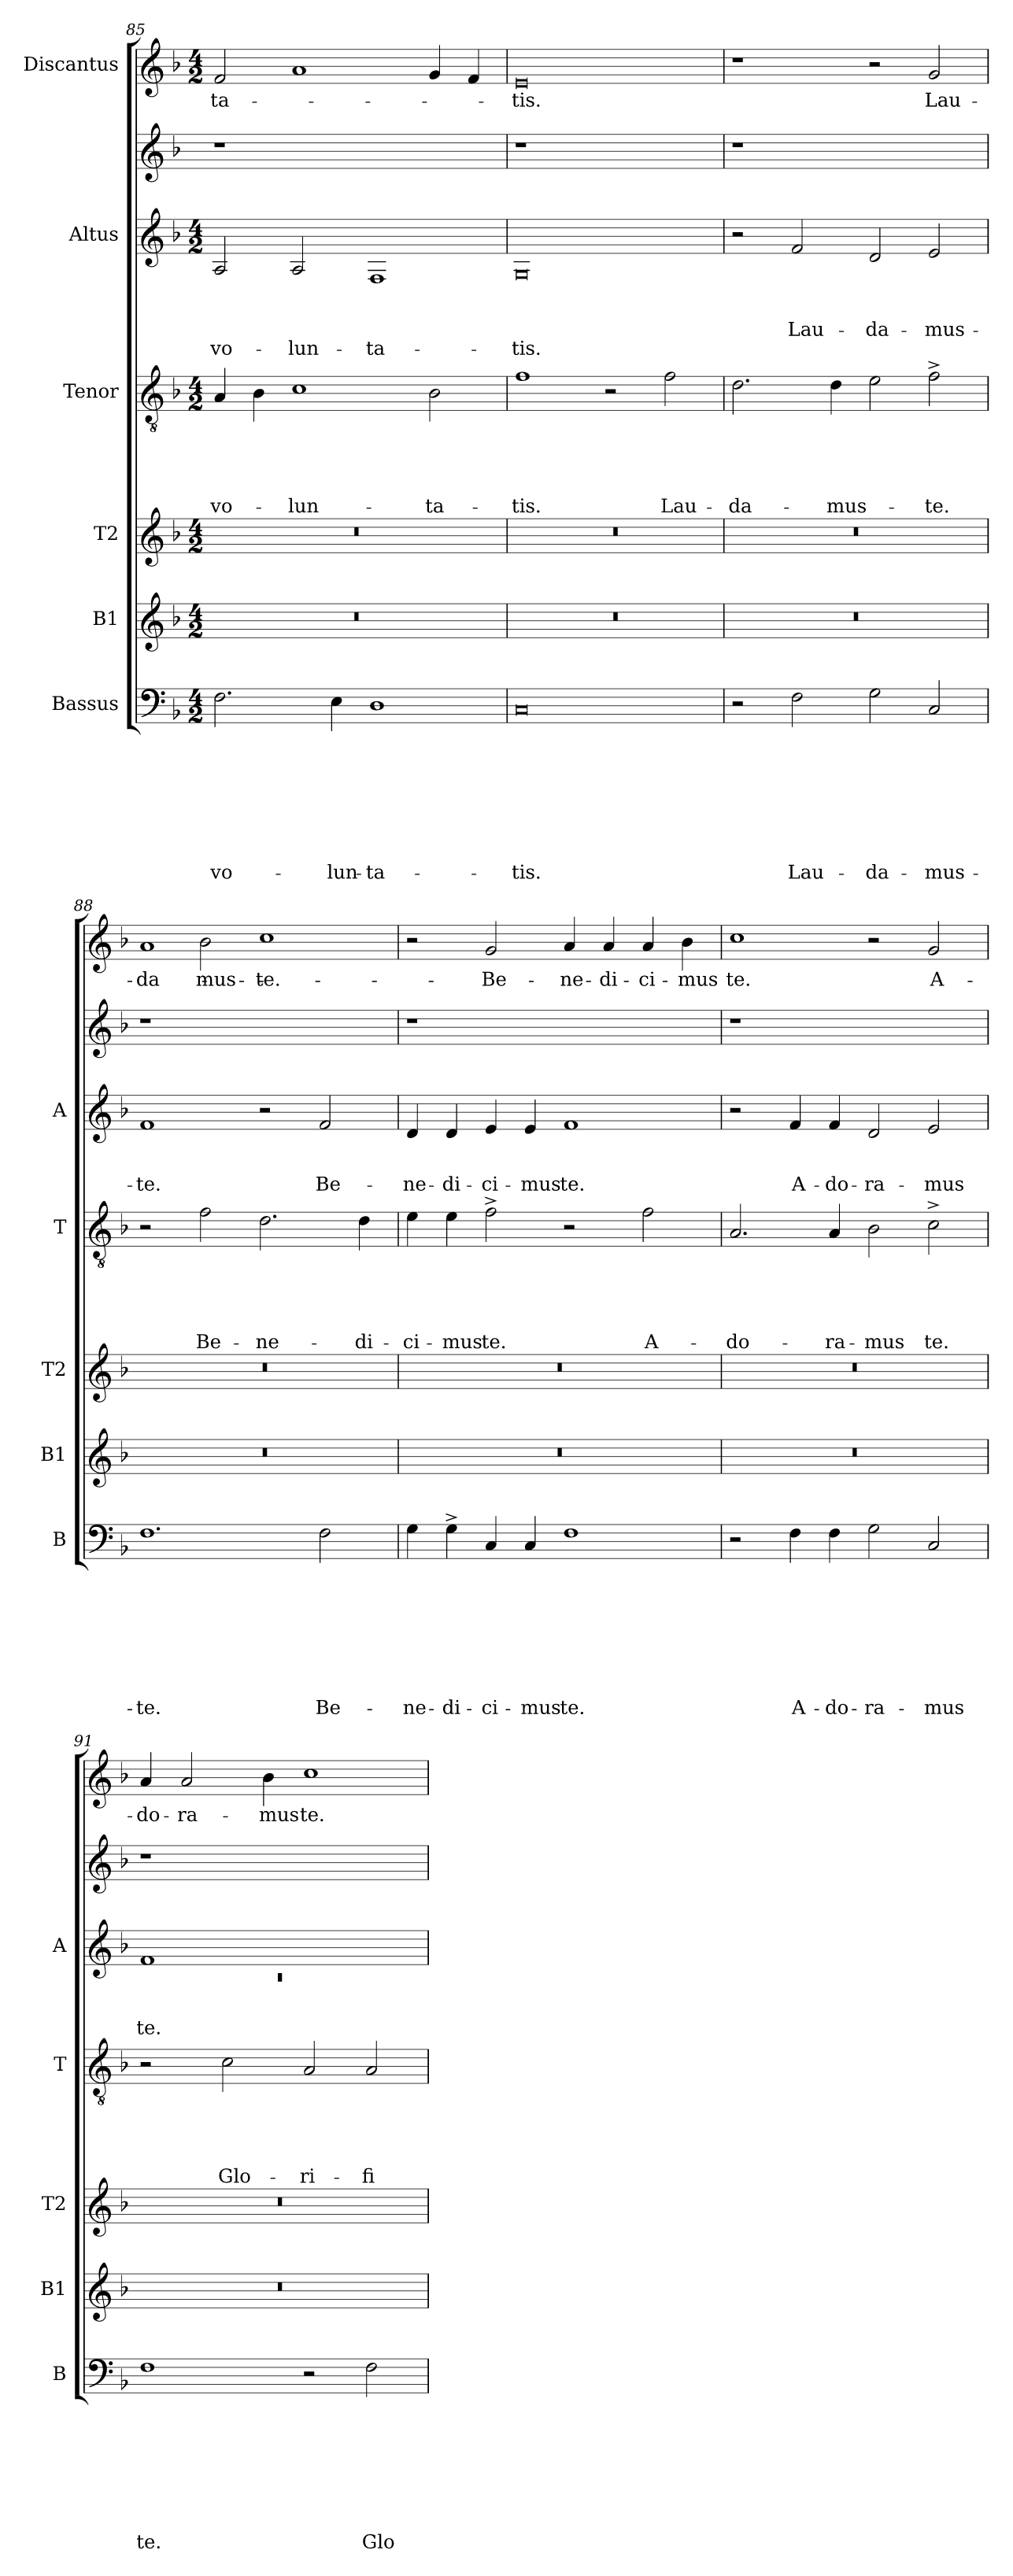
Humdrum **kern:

**kern	**text	**text	**text	**text	**text	**text	**text	**text	**kern	**kern	**kern	**text	**text	**text	**text	**text	**kern	**text	**text	**text	**text	**kern	**kern	**text
*part7	*part7	*part7	*part7	*part7	*part7	*part7	*part7	*part7	*part6	*part5	*part4	*part4	*part4	*part4	*part4	*part4	*part3	*part3	*part3	*part3	*part3	*part2	*part1	*part1
*staff7	*staff7	*staff7	*staff7	*staff7	*staff7	*staff7	*staff7	*staff7	*staff6	*staff5	*staff4	*staff4	*staff4	*staff4	*staff4	*staff4	*staff3	*staff3	*staff3	*staff3	*staff3	*staff2	*staff1	*staff1
*I"Bassus	*	*	*	*	*	*	*	*	*I"B1	*I"T2	*I"Tenor	*	*	*	*	*	*I"Altus	*	*	*	*	*	*I"Discantus	*
*I'B	*	*	*	*	*	*	*	*	*I'B1	*I'T2	*I'T	*	*	*	*	*	*I'A	*	*	*	*	*	*	*
*clefF4	*	*	*	*	*	*	*	*	*clefG2	*clefG2	*clefGv2	*	*	*	*	*	*clefG2	*	*	*	*	*clefG2	*clefG2	*
*k[b-]	*	*	*	*	*	*	*	*	*k[b-]	*k[b-]	*k[b-]	*	*	*	*	*	*k[b-]	*	*	*	*	*k[b-]	*k[b-]	*
*F:	*	*	*	*	*	*	*	*	*F:	*F:	*F:	*	*	*	*	*	*F:	*	*	*	*	*F:	*F:	*
*M4/2	*	*	*	*	*	*	*	*	*M4/2	*M4/2	*M4/2	*	*	*	*	*	*M4/2	*	*	*	*	*	*M4/2	*
=85	=85	=85	=85	=85	=85	=85	=85	=85	=85	=85	=85	=85	=85	=85	=85	=85	=85	=85	=85	=85	=85	=85	=85	=85
!	!	!	!	!	!	!	!	!LO:LY:b	!	!	!	!	!	!	!	!LO:LY:b	!	!	!	!	!LO:LY:b	!	!	!LO:LY:b
2.F\	.	.	.	.	.	.	.	vo-	0r	0r	4A/	.	.	.	.	vo-	2A/	.	.	.	vo-	1r	2f/	-ta-
.	.	.	.	.	.	.	.	.	.	.	4B-\	.	.	.	.	.	.	.	.	.	.	.	.	.
!	!	!	!	!	!	!	!	!	!	!	!	!	!	!	!	!LO:LY:b	!	!	!	!	!LO:LY:b	!	!	!
.	.	.	.	.	.	.	.	.	.	.	1c	.	.	.	.	-lun-	2A/	.	.	.	-lun-	.	1a	.
!	!	!	!	!	!	!	!	!LO:LY:b	!	!	!	!	!	!	!	!	!	!	!	!	!	!	!	!
4E\	.	.	.	.	.	.	.	-lun-	.	.	.	.	.	.	.	.	.	.	.	.	.	.	.	.
!	!	!	!	!	!	!	!	!LO:LY:b	!	!	!	!	!	!	!	!	!	!	!	!	!LO:LY:b	!	!	!
1D	.	.	.	.	.	.	.	-ta-	.	.	.	.	.	.	.	.	1F	.	.	.	-ta-	1ryy	.	.
!	!	!	!	!	!	!	!	!	!	!	!	!	!	!	!	!LO:LY:b	!	!	!	!	!	!	!	!
.	.	.	.	.	.	.	.	.	.	.	2B-\	.	.	.	.	-ta-	.	.	.	.	.	.	4g/	.
.	.	.	.	.	.	.	.	.	.	.	.	.	.	.	.	.	.	.	.	.	.	.	4f/	.
=86	=86	=86	=86	=86	=86	=86	=86	=86	=86	=86	=86	=86	=86	=86	=86	=86	=86	=86	=86	=86	=86	=86	=86	=86
!	!	!	!	!	!	!	!	!LO:LY:b:rj	!	!	!	!	!	!	!	!LO:LY:b	!	!	!	!	!LO:LY:b:rj	!	!	!LO:LY:b:rj
0C	.	.	.	.	.	.	.	-tis.	0r	0r	1f	.	.	.	.	-tis.	0G	.	.	.	-tis.	1r	0e	-tis.
.	.	.	.	.	.	.	.	.	.	.	2r	.	.	.	.	.	.	.	.	.	.	1ryy	.	.
!	!	!	!	!	!	!	!	!	!	!	!	!	!	!	!	!LO:LY:b	!	!	!	!	!	!	!	!
.	.	.	.	.	.	.	.	.	.	.	2f\	.	.	.	.	Lau-	.	.	.	.	.	.	.	.
=87	=87	=87	=87	=87	=87	=87	=87	=87	=87	=87	=87	=87	=87	=87	=87	=87	=87	=87	=87	=87	=87	=87	=87	=87
!	!	!	!	!	!	!	!	!	!	!	!	!	!	!	!	!LO:LY:b	!	!	!	!	!	!	!	!
2r	.	.	.	.	.	.	.	.	0r	0r	2.d\	.	.	.	.	-da-	2r	.	.	.	.	1r	1r	.
!	!	!	!	!	!	!	!	!LO:LY:b	!	!	!	!	!	!	!	!	!	!	!	!LO:LY:b	!	!	!	!
2F\	.	.	.	.	.	.	.	Lau-	.	.	.	.	.	.	.	.	2f/	.	.	-Lau-	.	.	.	.
!	!	!	!	!	!	!	!	!	!	!	!	!	!	!	!	!LO:LY:b	!	!	!	!	!	!	!	!
.	.	.	.	.	.	.	.	.	.	.	4d\	.	.	.	.	-mus-	.	.	.	.	.	.	.	.
!	!	!	!	!	!	!	!	!LO:LY:b	!	!	!	!	!	!	!	!	!	!	!	!LO:LY:b	!	!	!	!
2G\	.	.	.	.	.	.	.	-da-	.	.	2e\	.	.	.	.	.	2d/	.	.	-da-	.	1ryy	2r	.
!	!	!	!	!	!	!	!	!LO:LY:b	!	!	!	!	!	!	!	!LO:LY:b	!	!	!	!LO:LY:b	!	!	!	!LO:LY:b
2C/	.	.	.	.	.	.	.	-mus-	.	.	2f^>\	.	.	.	.	-te.	2e/	.	.	-mus-	.	.	2g/	Lau-
=88	=88	=88	=88	=88	=88	=88	=88	=88	=88	=88	=88	=88	=88	=88	=88	=88	=88	=88	=88	=88	=88	=88	=88	=88
!	!	!	!	!	!	!	!	!LO:LY:b	!	!	!	!	!	!	!	!	!	!	!	!LO:LY:b	!	!	!	!LO:LY:b
*	*	*	*	*	*	*	*	*	*	*	*	*	*	*	*	*	*	*	*	*	*	*	*^	*
1.F	.	.	.	.	.	.	.	-te.	0r	0r	2r	.	.	.	.	.	1f	.	.	-te.	.	1r	1a	2ryy	-da-
!	!	!	!	!	!	!	!	!	!	!	!	!	!	!	!	!LO:LY:b	!	!	!	!	!	!	!	!	!LO:LY:b
.	.	.	.	.	.	.	.	.	.	.	2f\	.	.	.	.	Be-	.	.	.	.	.	.	.	2b-\	-mus-
!	!	!	!	!	!	!	!	!	!	!	!	!	!	!	!	!LO:LY:b	!	!	!	!	!	!	!	!	!LO:LY:b
.	.	.	.	.	.	.	.	.	.	.	2.d\	.	.	.	.	-ne-	2r	.	.	.	.	1ryy	1ryy	1cc	-te.
!	!	!	!	!	!	!	!	!LO:LY:b	!	!	!	!	!	!	!	!	!	!	!	!LO:LY:b	!	!	!	!	!
2F\	.	.	.	.	.	.	.	Be-	.	.	.	.	.	.	.	.	2f/	.	.	Be-	.	.	.	.	.
!	!	!	!	!	!	!	!	!	!	!	!	!	!	!	!	!LO:LY:b	!	!	!	!	!	!	!	!	!
.	.	.	.	.	.	.	.	.	.	.	4d\	.	.	.	.	-di-	.	.	.	.	.	.	.	.	.
*	*	*	*	*	*	*	*	*	*	*	*	*	*	*	*	*	*	*	*	*	*	*	*v	*v	*
=89	=89	=89	=89	=89	=89	=89	=89	=89	=89	=89	=89	=89	=89	=89	=89	=89	=89	=89	=89	=89	=89	=89	=89	=89
!	!	!	!	!	!	!	!	!LO:LY:b	!	!	!	!	!	!	!	!LO:LY:b	!	!	!	!LO:LY:b	!	!	!	!
4G\	.	.	.	.	.	.	.	-ne-	0r	0r	4e\	.	.	.	.	-ci-	4d/	.	.	-ne-	.	1r	2r	.
!	!	!	!	!	!	!	!	!LO:LY:b	!	!	!	!	!	!	!	!LO:LY:b	!	!	!	!LO:LY:b	!	!	!	!
4G^>\	.	.	.	.	.	.	.	-di-	.	.	4e\	.	.	.	.	-mus	4d/	.	.	-di-	.	.	.	.
!	!	!	!	!	!	!	!	!LO:LY:b	!	!	!	!	!	!	!	!LO:LY:b	!	!	!	!LO:LY:b	!	!	!	!LO:LY:b
4C/	.	.	.	.	.	.	.	-ci-	.	.	2f^>\	.	.	.	.	te.	4e/	.	.	-ci-	.	.	2g/	Be-
!	!	!	!	!	!	!	!	!LO:LY:b	!	!	!	!	!	!	!	!	!	!	!	!LO:LY:b	!	!	!	!
4C/	.	.	.	.	.	.	.	-mus	.	.	.	.	.	.	.	.	4e/	.	.	-mus	.	.	.	.
!	!	!	!	!	!	!	!	!LO:LY:b	!	!	!	!	!	!	!	!	!	!	!	!LO:LY:b	!	!	!	!LO:LY:b
1F	.	.	.	.	.	.	.	te.	.	.	2r	.	.	.	.	.	1f	.	.	te.	.	1ryy	4a/	-ne-
!	!	!	!	!	!	!	!	!	!	!	!	!	!	!	!	!	!	!	!	!	!	!	!	!LO:LY:b
.	.	.	.	.	.	.	.	.	.	.	.	.	.	.	.	.	.	.	.	.	.	.	4a/	-di-
!	!	!	!	!	!	!	!	!	!	!	!	!	!	!	!	!LO:LY:b	!	!	!	!	!	!	!	!LO:LY:b
.	.	.	.	.	.	.	.	.	.	.	2f\	.	.	.	.	A-	.	.	.	.	.	.	4a/	-ci-
!	!	!	!	!	!	!	!	!	!	!	!	!	!	!	!	!	!	!	!	!	!	!	!	!LO:LY:b:rj
.	.	.	.	.	.	.	.	.	.	.	.	.	.	.	.	.	.	.	.	.	.	.	4b-\	-mus
!!LO:LB:g=z
=90	=90	=90	=90	=90	=90	=90	=90	=90	=90	=90	=90	=90	=90	=90	=90	=90	=90	=90	=90	=90	=90	=90	=90	=90
!	!	!	!	!	!	!	!	!	!	!	!	!	!	!	!	!LO:LY:b	!	!	!	!	!	!	!	!LO:LY:b
2r	.	.	.	.	.	.	.	.	0r	0r	2.A/	.	.	.	.	-do-	2r	.	.	.	.	1r	1cc	te.
!	!	!	!	!	!	!	!	!LO:LY:b	!	!	!	!	!	!	!	!	!	!	!	!LO:LY:b	!	!	!	!
4F\	.	.	.	.	.	.	.	A-	.	.	.	.	.	.	.	.	4f/	.	.	A-	.	.	.	.
!	!	!	!	!	!	!	!	!LO:LY:b	!	!	!	!	!	!	!	!LO:LY:b	!	!	!	!LO:LY:b	!	!	!	!
4F\	.	.	.	.	.	.	.	-do-	.	.	4A/	.	.	.	.	-ra-	4f/	.	.	-do-	.	.	.	.
!	!	!	!	!	!	!	!	!LO:LY:b	!	!	!	!	!	!	!	!LO:LY:b	!	!	!	!LO:LY:b	!	!	!	!
2G\	.	.	.	.	.	.	.	-ra-	.	.	2B-\	.	.	.	.	-mus	2d/	.	.	-ra-	.	1ryy	2r	.
!	!	!	!	!	!	!	!	!LO:LY:b	!	!	!	!	!	!	!	!LO:LY:b	!	!	!	!LO:LY:b	!	!	!	!LO:LY:b
2C/	.	.	.	.	.	.	.	-mus	.	.	2c^>\	.	.	.	.	te.	2e/	.	.	-mus	.	.	2g/	A-
=91	=91	=91	=91	=91	=91	=91	=91	=91	=91	=91	=91	=91	=91	=91	=91	=91	=91	=91	=91	=91	=91	=91	=91	=91
*	*	*	*	*	*	*	*	*	*	*	*	*	*	*	*	*	*^	*	*	*	*	*	*	*
!	!	!	!	!	!	!	!	!LO:LY:b	!	!	!	!	!	!	!	!	!	!LO:N:vis=1	!	!	!LO:LY:b	!	!	!	!LO:LY:b
1F	.	.	.	.	.	.	.	te.	0r	0r	2r	.	.	.	.	.	1f	0rc	.	.	te.	.	1r	4a/	-do-
!	!	!	!	!	!	!	!	!	!	!	!	!	!	!	!	!	!	!	!	!	!	!	!	!	!LO:LY:b
.	.	.	.	.	.	.	.	.	.	.	.	.	.	.	.	.	.	.	.	.	.	.	.	2a/	-ra-
!	!	!	!	!	!	!	!	!	!	!	!	!	!	!	!	!LO:LY:b	!	!	!	!	!	!	!	!	!
.	.	.	.	.	.	.	.	.	.	.	2c\	.	.	.	.	Glo-	.	.	.	.	.	.	.	.	.
!	!	!	!	!	!	!	!	!	!	!	!	!	!	!	!	!	!	!	!	!	!	!	!	!	!LO:LY:b
.	.	.	.	.	.	.	.	.	.	.	.	.	.	.	.	.	.	.	.	.	.	.	.	4b-\	-mus
!	!	!	!	!	!	!	!	!	!	!	!	!	!	!	!	!LO:LY:b	!	!	!	!	!	!	!	!	!LO:LY:b
2r	.	.	.	.	.	.	.	.	.	.	2A/	.	.	.	.	-ri-	1ryy	.	.	.	.	.	1ryy	1cc	te.
!	!	!	!	!	!	!	!	!LO:LY:b	!	!	!	!	!	!	!	!LO:LY:b	!	!	!	!	!	!	!	!	!
2F\	.	.	.	.	.	.	.	Glo-	.	.	2A/	.	.	.	.	-fi-	.	.	.	.	.	.	.	.	.
*	*	*	*	*	*	*	*	*	*	*	*	*	*	*	*	*	*v	*v	*	*	*	*	*	*	*
=	=	=	=	=	=	=	=	=	=	=	=	=	=	=	=	=	=	=	=	=	=	=	=	=
*-	*-	*-	*-	*-	*-	*-	*-	*-	*-	*-	*-	*-	*-	*-	*-	*-	*-	*-	*-	*-	*-	*-	*-	*-
